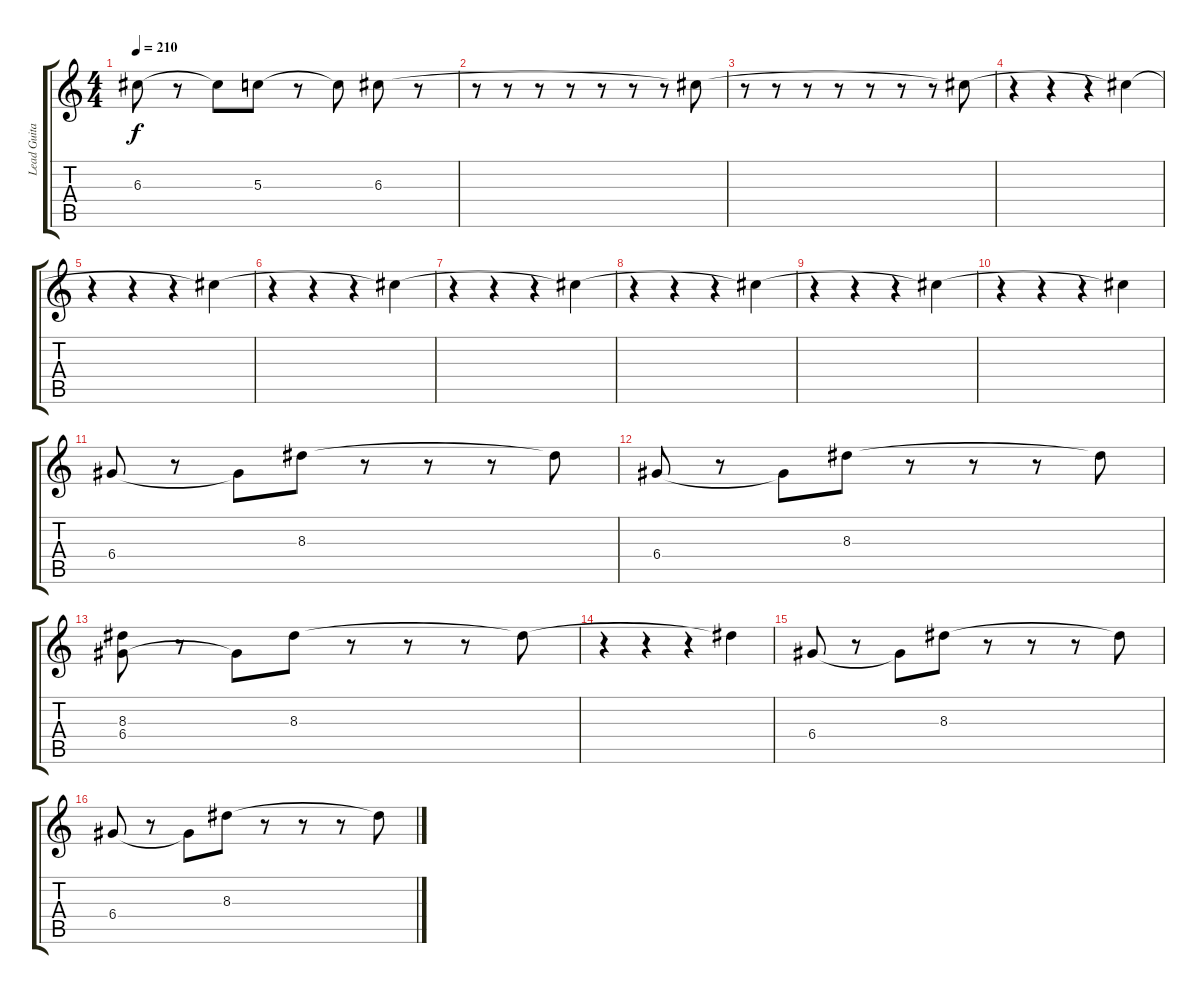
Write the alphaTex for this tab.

\track ("Lead Guitar" "Lead Guita") {instrument overdrivenguitar}
\staff {score tabs}
\tuning (E4 B3 G3 D3 A2 E2) {hide}
\ts (4 4)
\tempo 210
\clef g2
\ks c
6.3.8{dy f} r.8 6.3{t}.8 5.3.8 r.8 5.3{t}.8 6.3.8 r.8 |
r.8 r.8 r.8 r.8 r.8 r.8 r.8 6.3{t}.8 |
r.8 r.8 r.8 r.8 r.8 r.8 r.8 6.3{t}.8 |
r.4 r.4 r.4 6.3{t}.4 |
r.4 r.4 r.4 6.3{t}.4 |
r.4 r.4 r.4 6.3{t}.4 |
r.4 r.4 r.4 6.3{t}.4 |
r.4 r.4 r.4 6.3{t}.4 |
r.4 r.4 r.4 6.3{t}.4 |
r.4 r.4 r.4 6.3{t}.4 |
6.4.8 r.8 6.4{t}.8 8.3.8 r.8 r.8 r.8 8.3{t}.8 |
6.4.8 r.8 6.4{t}.8 8.3.8 r.8 r.8 r.8 8.3{t}.8 |
(8.3 6.4).8 r.8 6.4{t}.8 8.3.8 r.8 r.8 r.8 8.3{t}.8 |
r.4 r.4 r.4 8.3{t}.4 |
6.4.8 r.8 6.4{t}.8 8.3.8 r.8 r.8 r.8 8.3{t}.8 |
6.4.8 r.8 6.4{t}.8 8.3.8 r.8 r.8 r.8 8.3{t}.8
